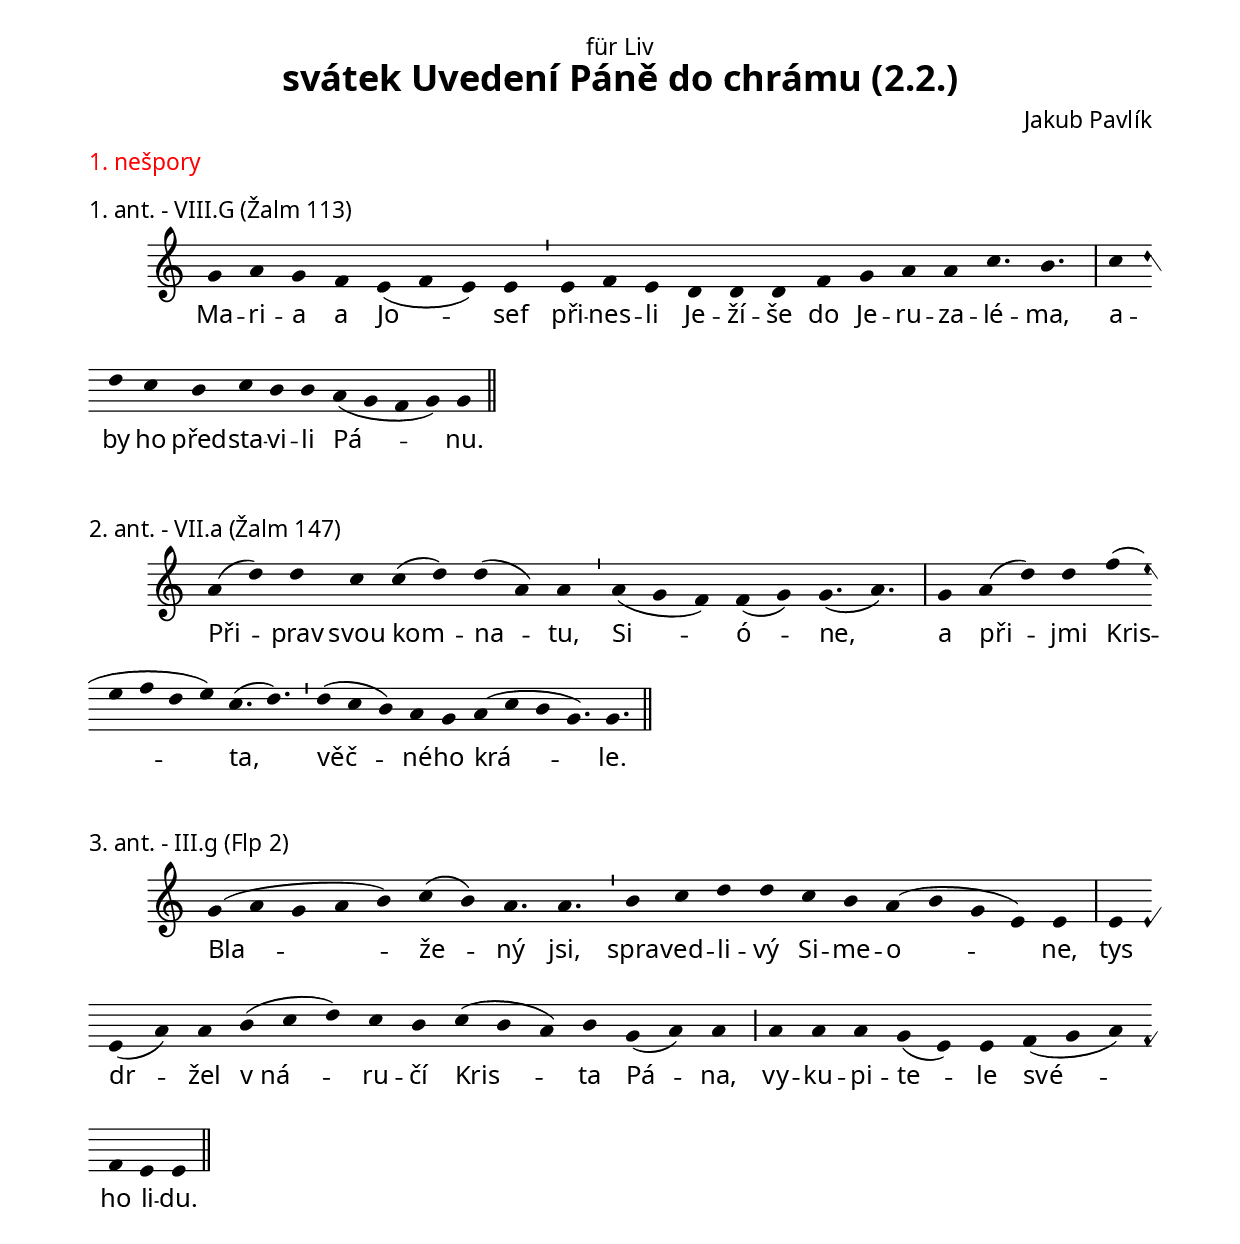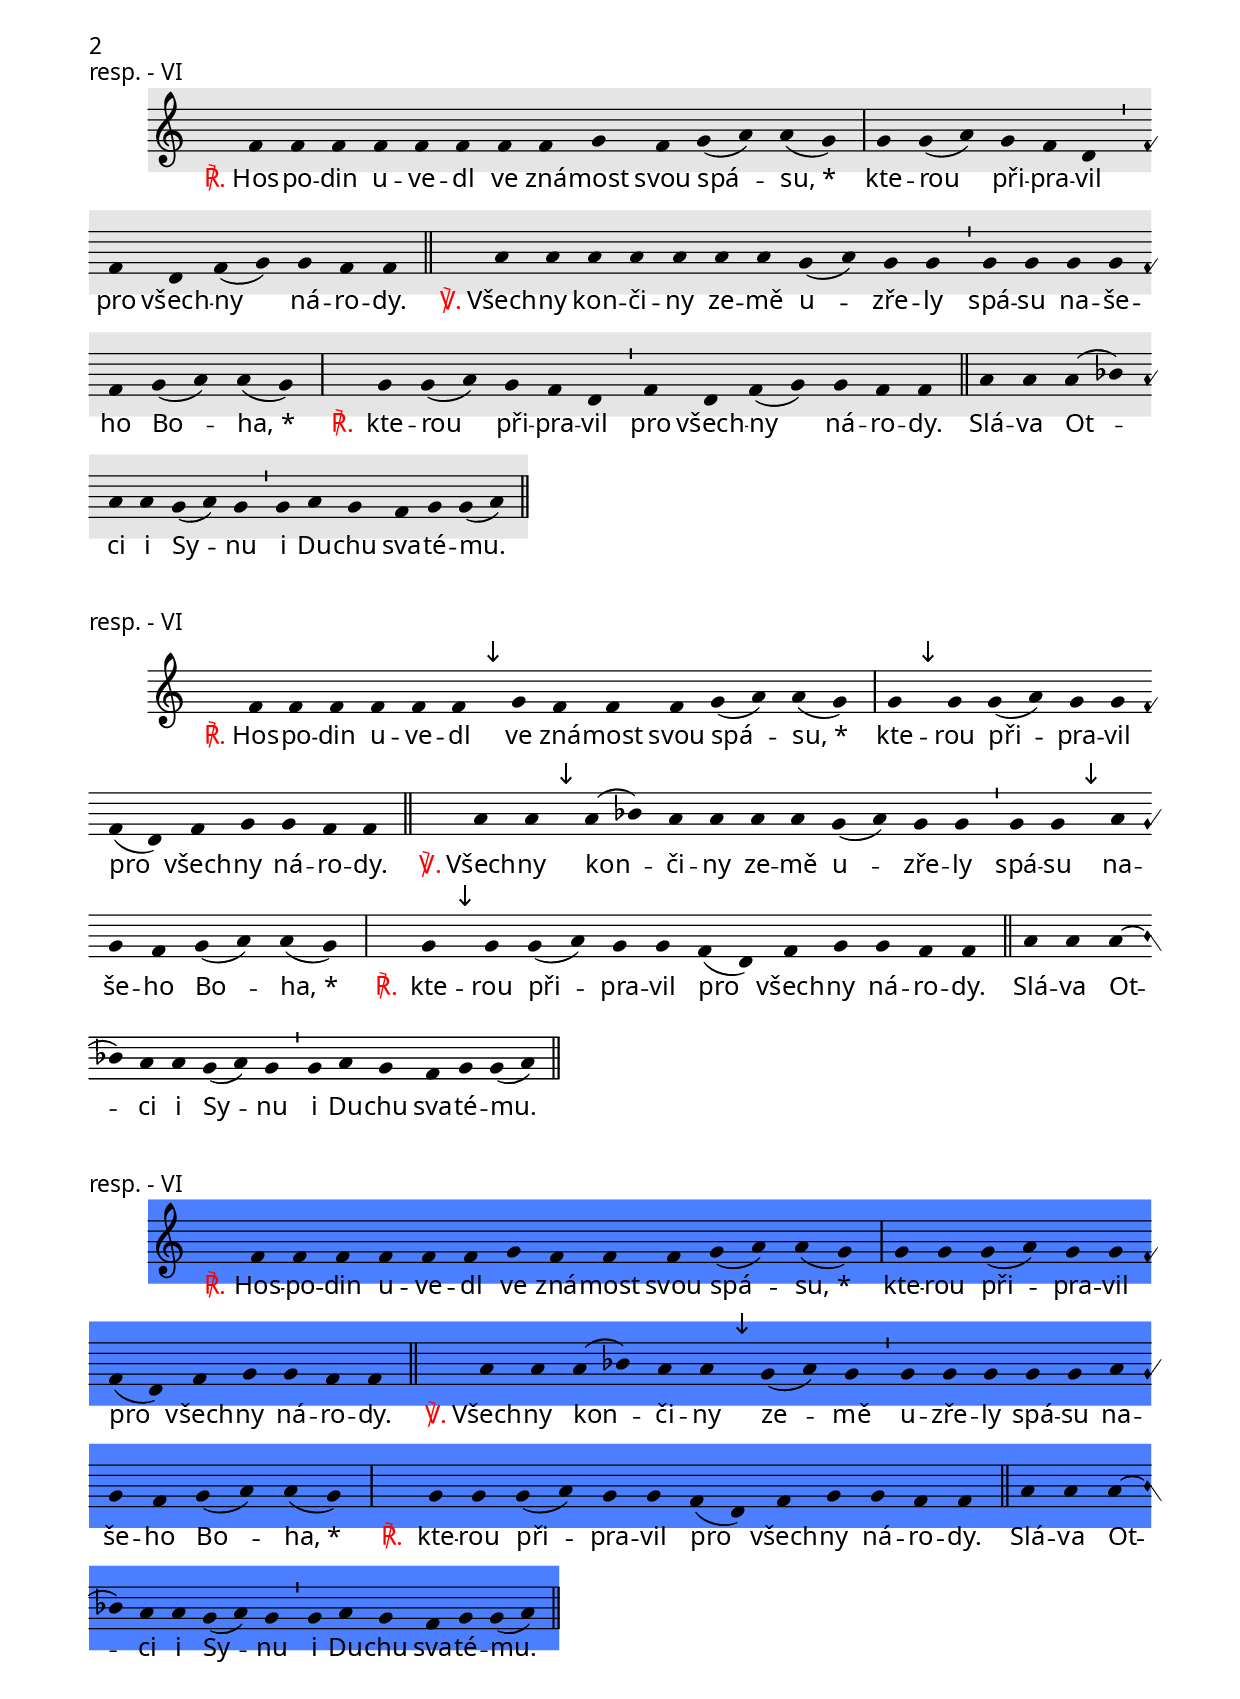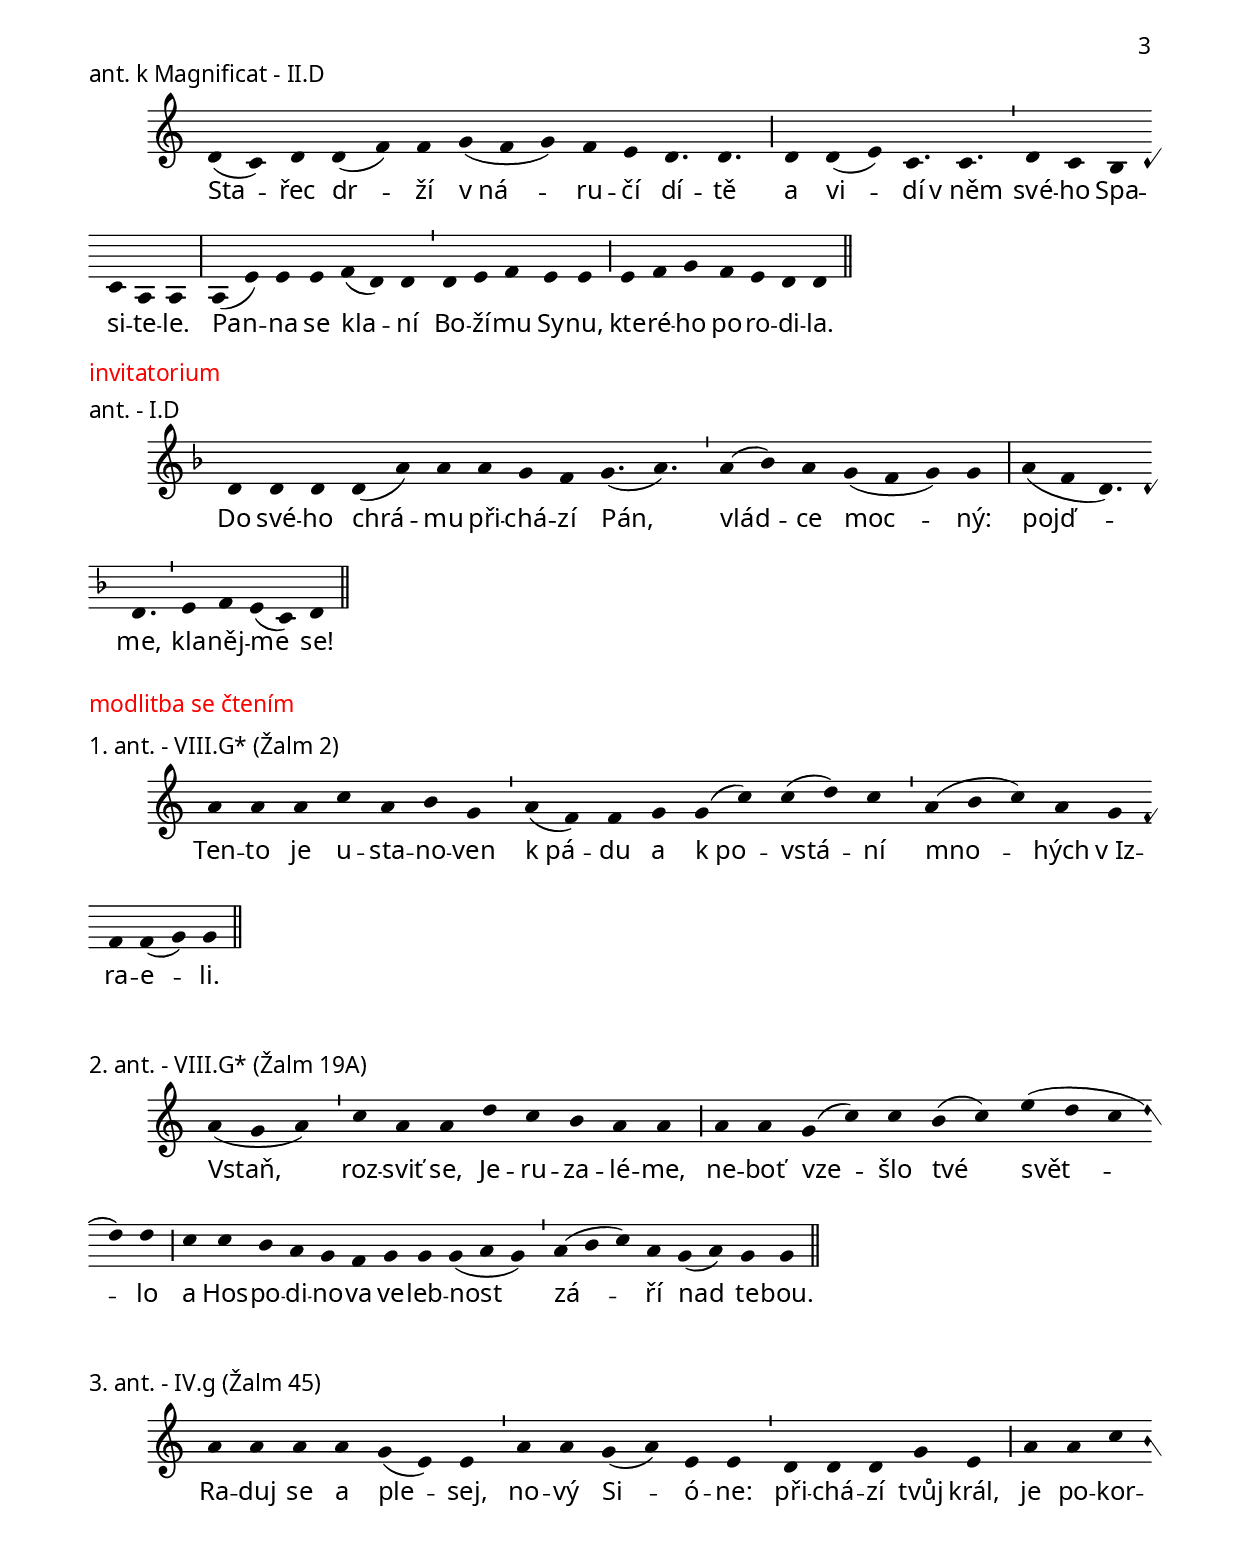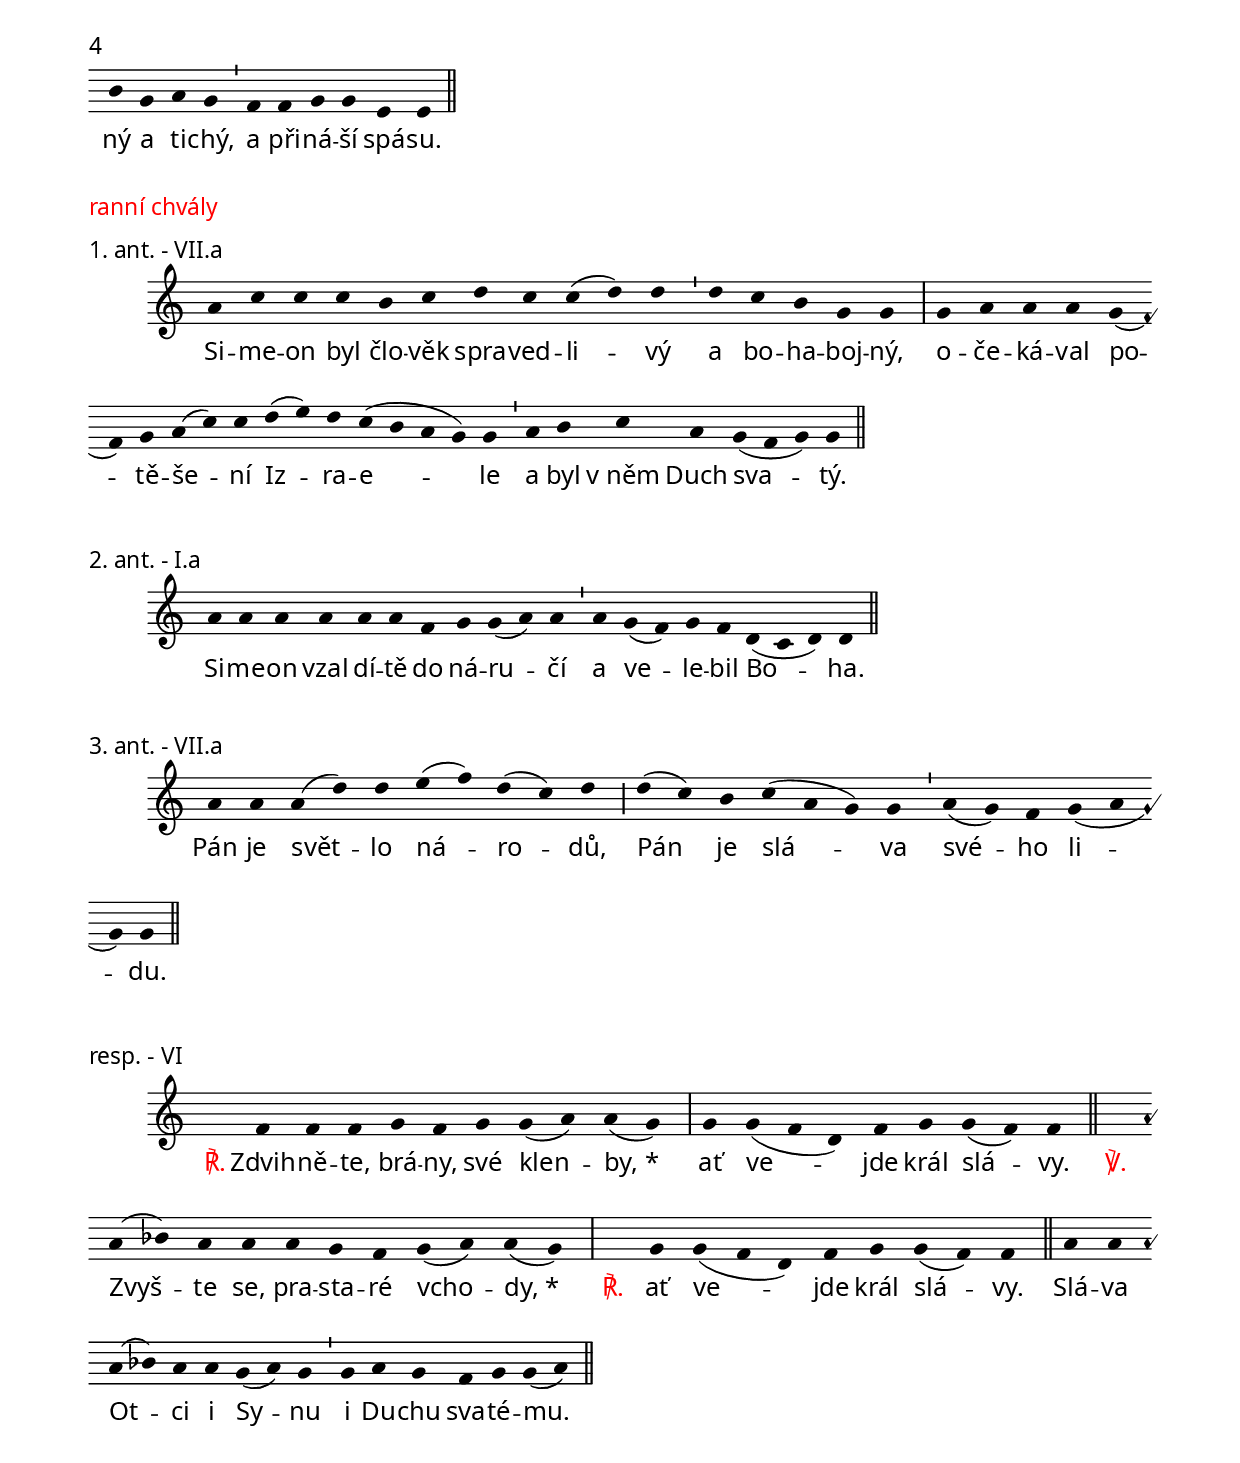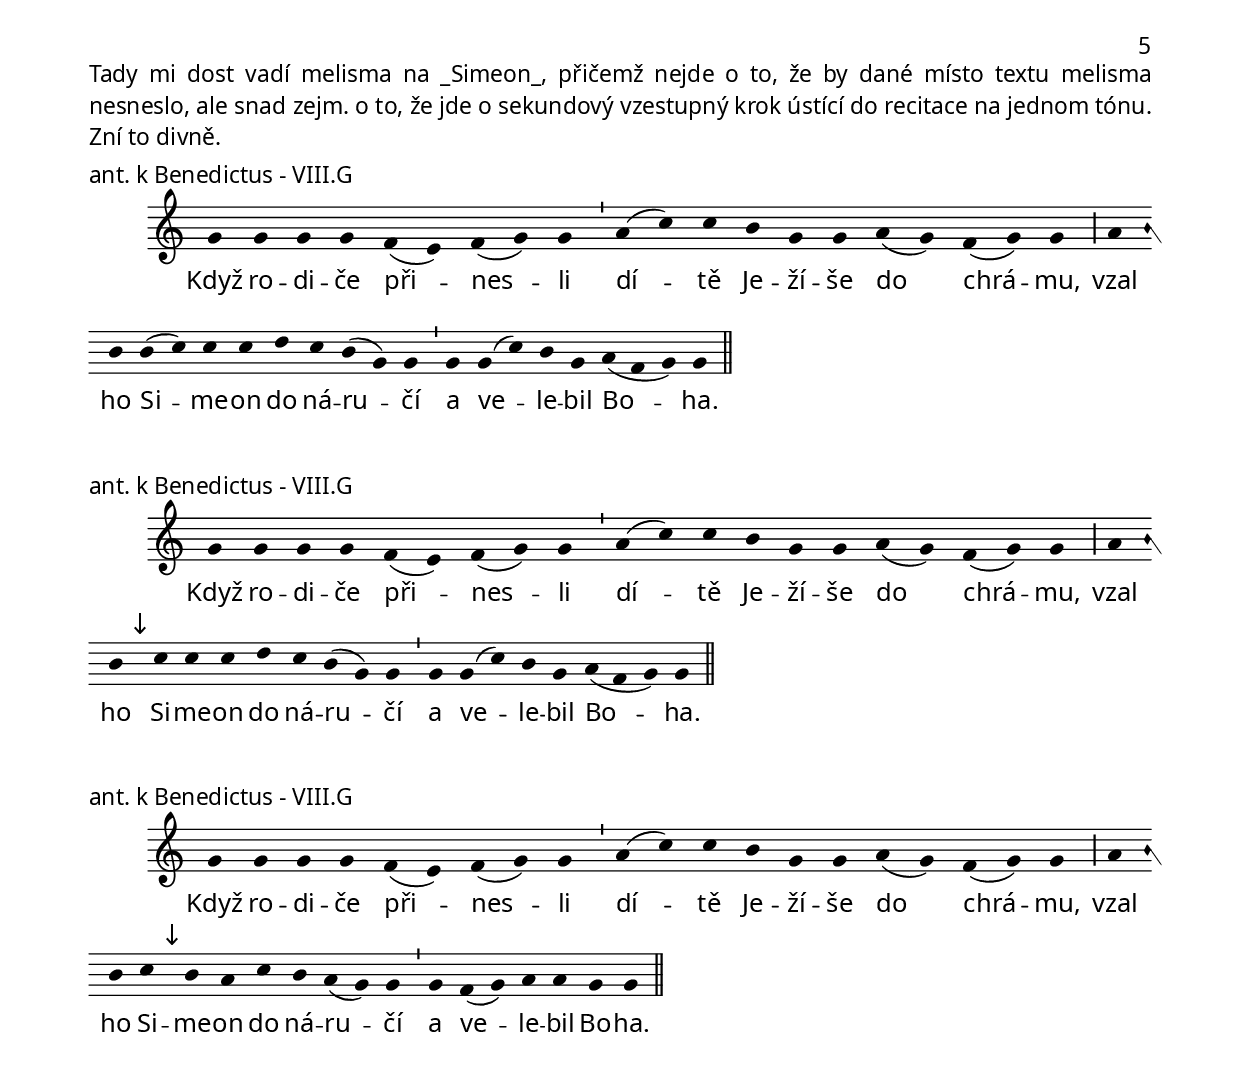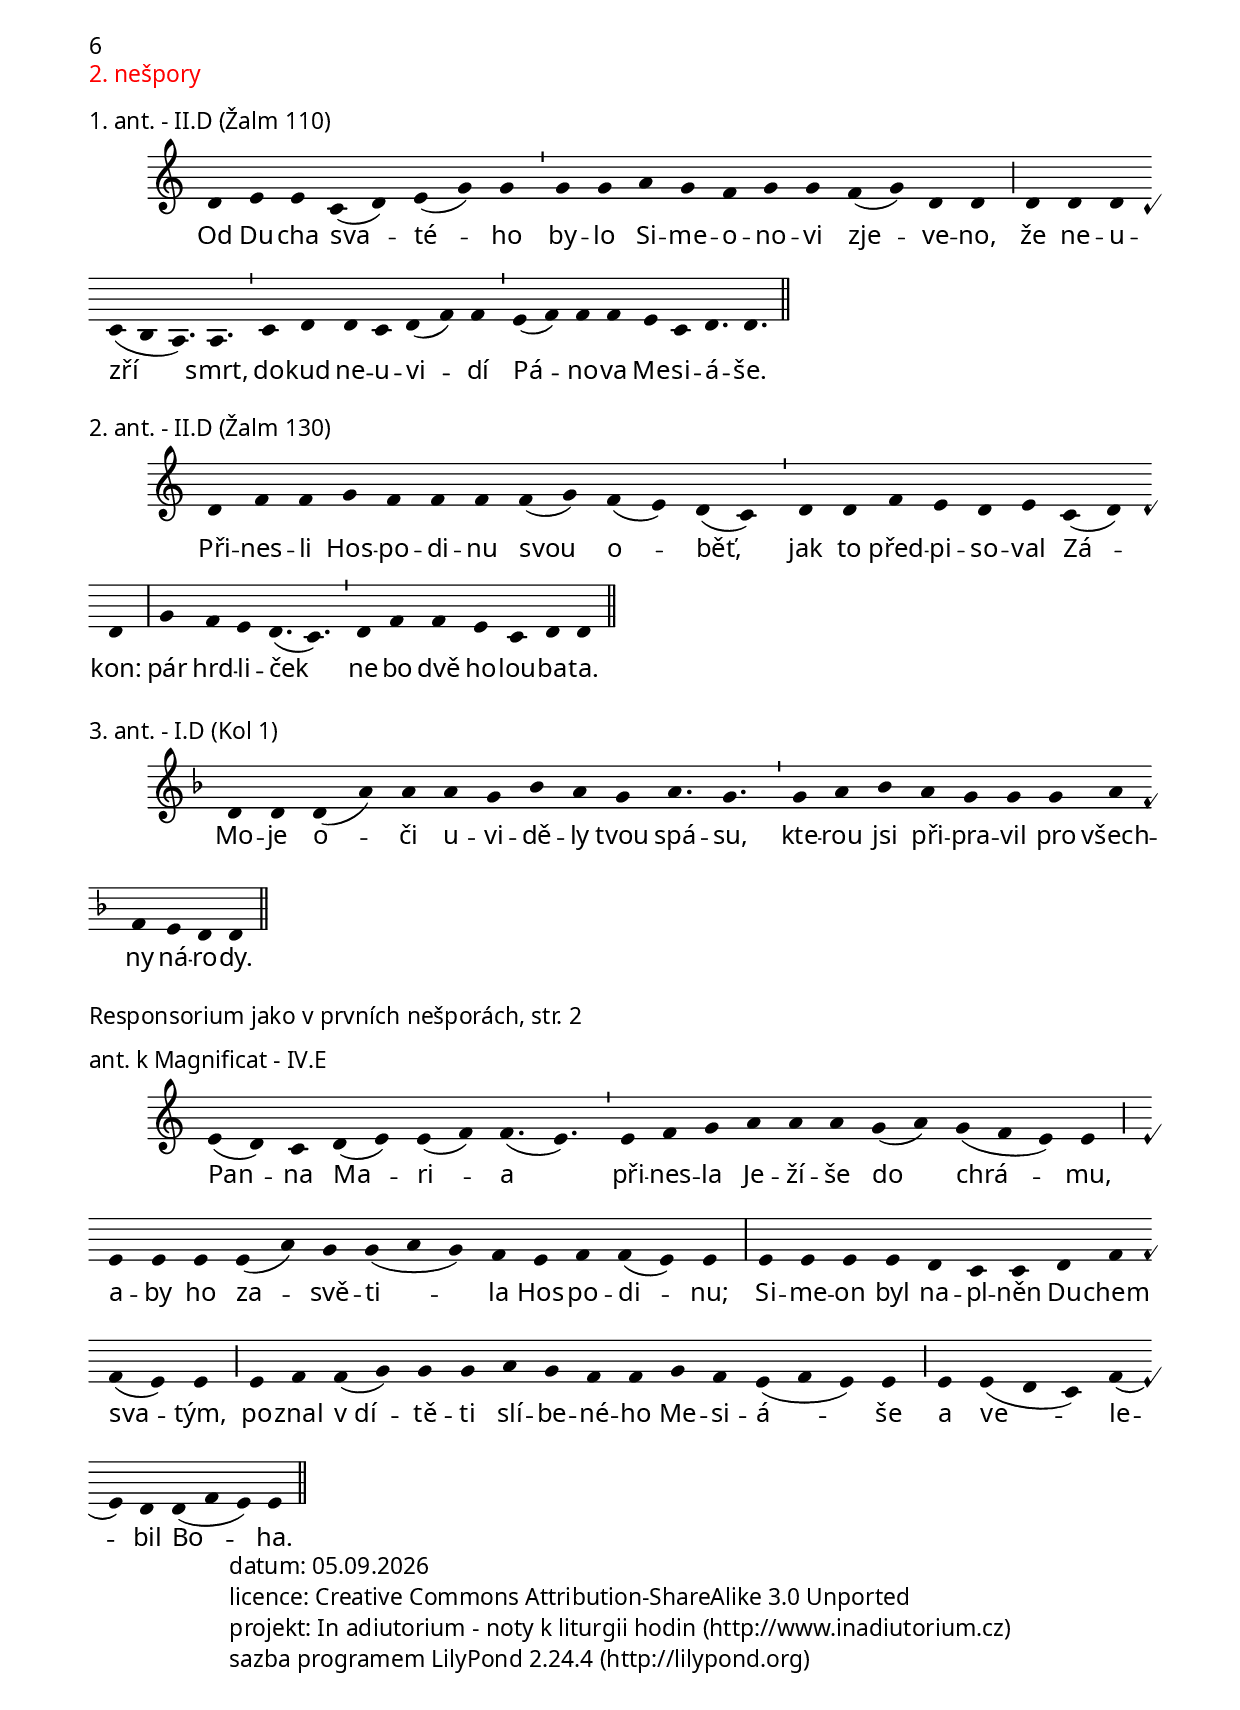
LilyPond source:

\version "2.14.2"

\header {
  title = "svátek Uvedení Páně do chrámu (2.2.)"
  composer = "Jakub Pavlík"
  dedication = "für Liv"
}

\include "../spolecne.ly"
\include "../dilyresponsorii.ly"

\markup {\nadpisHodinka {"1. nešpory"}}

\score {
  \relative c'' {
    \choralniRezim
    g4 a g f e( f e) e \barMin
    e f e d d d f g a a c4. b \barMax
    c4 d c b c b b a( g f g) g \barFinalis
  }
  \addlyrics {
    Ma -- ri -- a a Jo -- sef
    při -- nes -- li Je -- ží -- še do Je -- ru -- za -- lé -- ma,
    a -- by ho před -- sta -- vi -- li Pá -- nu.
  }
  \header {
    quid = "1. ant."
    modus = "VIII"
    differentia = "G"
    psalmus = "Žalm 113"
    id = "1ne-a1"
    piece = \markup {\sestavTitulek}
  }
}

\score {
  \relative c'' {
    \choralniRezim
    a4( d) d c c( d) d( a) a \barMin
    a( g f) f( g) g4.( a) \barMax
    g4 a( d) d f( e f d e) c4.( d) \barMin
    d4( c b) a g a( c b g4.) g \barFinalis
  }
  \addlyrics {
    Při -- prav svou kom -- na -- tu,
    Si -- ó -- ne,
    a při -- jmi Kris -- ta,
    věč -- né -- ho krá -- le.
  }
  \header {
    quid = "2. ant."
    modus = "VII"
    differentia = "a"
    psalmus = "Žalm 147"
    id = "1ne-a2"
    piece = \markup {\sestavTitulek}
  }
}

\score {
  \relative c'' {
    \choralniRezim
    g4( a g a b) c( b) a4. a \barMin
    b4 c d d c b a( b g e) e \barMax
    e e( a) a b( c d) c b c( b a) b g( a) a \barMaior
    a a a g( e) e f( g a) f e e \barFinalis
  }
  \addlyrics {
    Bla -- že -- ný jsi,
    spra -- ved -- li -- vý Si -- me -- o -- ne,
    tys dr -- žel v_ná -- ru -- čí Kris -- ta Pá -- na,
    vy -- ku -- pi -- te -- le své -- ho li -- du.
  }
  \header {
    quid = "3. ant."
    modus = "III"
    differentia = "g"
    psalmus = "Flp 2"
    id = "1ne-a3"
    piece = \markup {\sestavTitulek}
  }
}

\pageBreak

\score {
  \relative c' {
    \zvyraznovacSedy
    \choralniRezim

    \label #'respInesp

    % R
    \neviditelna f
    f4 f f f f f f f g f g( a) a( g) \barMax
    g g( a) g f d \barMin f d f( g) g f f \barFinalis
    % V
    \neviditelna a
    a4 a a a a a a g( a) g g \barMin g g g g f g( a) a( g) \barMax
    % R
    \neviditelna g
    g g( a) g f d \barMin f d f( g) g f f \barFinalis
    % Slava
    \respVIdoxologie \barFinalis
  }
  \addlyrics {
    \Response Hos -- po -- din u -- ve -- dl ve zná -- most svou spá -- su,_*
    kte -- rou při -- pra -- vil pro všech -- ny ná -- ro -- dy.
    \Verse Všech -- ny kon -- či -- ny ze -- mě u -- zře -- ly spá -- su na -- še -- ho Bo -- ha,_*
    \Response kte -- rou při -- pra -- vil pro všech -- ny ná -- ro -- dy.
    \textRespDoxologie
  }
  \header {
    quid = "resp."
    modus = "VI"
    id = "1ne-resp"
    piece = \markup {\sestavTitulekResp}
  }
}

\score {
  \relative c' {
    \choralniRezim

    \label #'respInesp

    % R
    \neviditelna f
    f4 f f f f f \mark\sipka g f f f g( a) a( g) \barMax
    g \mark\sipka g g( a) g g f( d) f g g f f \barFinalis
    % V
    \neviditelna a
    a4 a \mark\sipka a( bes) a a a a g( a) g g \barMin g g \mark\sipka a g f g( a) a( g) \barMax
    % R
    \neviditelna g
    g \mark\sipka g g( a) g g f( d) f g g f f \barFinalis
    % Slava
    \respVIdoxologie \barFinalis
  }
  \addlyrics {
    \Response Hos -- po -- din u -- ve -- dl ve zná -- most svou spá -- su,_*
    kte -- rou při -- pra -- vil pro všech -- ny ná -- ro -- dy.
    \Verse Všech -- ny kon -- či -- ny ze -- mě u -- zře -- ly spá -- su na -- še -- ho Bo -- ha,_*
    \Response kte -- rou při -- pra -- vil pro všech -- ny ná -- ro -- dy.
    \textRespDoxologie
  }
  \header {
    quid = "resp."
    modus = "VI"
    id = "1ne-resp"
    piece = \markup {\sestavTitulekResp}
  }
}

\score {
  \relative c' {
    \zvyraznovacModry
    \choralniRezim

    \label #'respInesp

    % R
    \neviditelna f
    f4 f f f f f g f f f g( a) a( g) \barMax
    g g g( a) g g f( d) f g g f f \barFinalis
    % V
    \neviditelna a
    a4 a a( bes) a a \mark\sipka g( a) g \barMin g g g g g a g f g( a) a( g) \barMax
    % R
    \neviditelna g
    g g g( a) g g f( d) f g g f f \barFinalis
    % Slava
    \respVIdoxologie \barFinalis
  }
  \addlyrics {
    \Response Hos -- po -- din u -- ve -- dl ve zná -- most svou spá -- su,_*
    kte -- rou při -- pra -- vil pro všech -- ny ná -- ro -- dy.
    \Verse Všech -- ny kon -- či -- ny ze -- mě u -- zře -- ly spá -- su na -- še -- ho Bo -- ha,_*
    \Response kte -- rou při -- pra -- vil pro všech -- ny ná -- ro -- dy.
    \textRespDoxologie
  }
  \header {
    quid = "resp."
    modus = "VI"
    id = "1ne-resp"
    piece = \markup {\sestavTitulekResp}
  }
}

\pageBreak

\score {
  \relative c' {
    \choralniRezim
    d4( c) d d( f) f g( f g) f e d4. d \barMaior
    d4 d( e) c4. c \barMin
    d4 c b c a a \barMax
    a( e') e e f( d) d \barMin
    d e f e e \barMaior
    e f g f e d d \barFinalis
  }
  \addlyrics {
    Sta -- řec dr -- ží v_ná -- ru -- čí dí -- tě
    a vi -- dí v_něm své -- ho Spa -- si -- te -- le.
    Pan -- na se kla -- ní
    Bo -- ží -- mu Sy -- nu,
    kte -- ré -- ho po -- ro -- di -- la.
  }
  \header {
    quid = "ant. k Magnificat"
    modus = "II"
    differentia = "D"
    psalmus = ""
    id = "1ne-amag"
    piece = \markup {\sestavTitulekBezZalmu}
  }
}

\markup {\nadpisHodinka {"invitatorium"}}

\score {
  \relative c' {
    \choralniRezim
    \key f \major
    d4 d d d( a') a a g f g4.( a) \barMin
    a4( bes) a g( f g) g \barMax
    a( f d4.) d \barMin
    e4 f e( c) d \barFinalis
  }
  \addlyrics {
    Do své -- ho chrá -- mu při -- chá -- zí Pán,
    vlád -- ce moc -- ný:
    pojď -- me,
    kla -- něj -- me se!
  }
  \header {
    quid = "ant."
    modus = "I"
    differentia = "D"
    psalmus = ""
    id = "invit"
    piece = \markup {\sestavTitulekBezZalmu}
  }
}

\markup {\nadpisHodinka {"modlitba se čtením"}}

\score {
  \relative c'' {
    \choralniRezim
    a4 a a c a b g \barMin
    a( f) f g g( c) c( d) c \barMin
    a( b c) a g f f( g) g \barFinalis
  }
  \addlyrics {
    Ten -- to je u -- sta -- no -- ven
    k_pá -- du a k_po -- vstá -- ní
    mno -- hých v_Iz -- ra -- e -- li.
  }
  \header {
    quid = "1. ant."
    modus = "VIII"
    differentia = "G*"
    psalmus = "Žalm 2"
    id = "mc-a1"
    piece = \markup {\sestavTitulek}
  }
}

\score {
  \relative c'' {
    \choralniRezim
    a4( g a) \barMin c a a d c b a a \barMaior
    a a g( c) c b( c) e( d c d) d \barMaior
    c c b a g f g g g( a g) \barMin
    a( b c) a g( a) g g \barFinalis
  }
  \addlyrics {
    Vstaň, roz -- sviť se, Je -- ru -- za -- lé -- me,
    ne -- boť vze -- šlo tvé svět -- lo
    a Hos -- po -- di -- no -- va ve -- leb -- nost
    zá -- ří nad te -- bou.
  }
  \header {
    quid = "2. ant."
    modus = "VIII"
    differentia = "G*"
    psalmus = "Žalm 19A"
    id = "mc-a2"
    piece = \markup {\sestavTitulek}
  }
}

\score {
  \relative c'' {
    \choralniRezim
    a4 a a a g( e) e \barMin a a g( a) e e \barMin
    d d d g e \barMaior
    a a c b g a g \barMin
    f f g g e e \barFinalis
  }
  \addlyrics {
    Ra -- duj se a ple -- sej, no -- vý Si -- ó -- ne:
    při -- chá -- zí tvůj král,
    je po -- kor -- ný a ti -- chý,
    a při -- ná -- ší spá -- su.
  }
  \header {
    quid = "3. ant."
    modus = "IV"
    differentia = "g"
    psalmus = "Žalm 45"
    fial = "antifony/advent_tyden2.ly#ne-1ne-a1"
    id = "mc-a3"
    piece = \markup {\sestavTitulek}
  }
}

\markup {\nadpisHodinka {"ranní chvály"}}

\score {
  \relative c'' {
    \choralniRezim
    a4 c c c b c d c c( d) d \barMin
    d c b g g \barMax
    g a a a g( f) g a( c) c d( e) d c( b a g) g \barMin
    a b c a g( f g) g \barFinalis
  }
  \addlyrics {
    Si -- me -- on byl člo -- věk spra -- ved -- li -- vý
    a bo -- ha -- boj -- ný,
    o -- če -- ká -- val po -- tě -- še -- ní Iz -- ra -- e -- le
    a byl v_něm Duch sva -- tý.
  }
  \header {
    quid = "1. ant."
    modus = "VII"
    differentia = "a"
    psalmus = ""
    id = "rch-a1"
    piece = \markup {\sestavTitulekBezZalmu}
  }
}

\score {
  \relative c'' {
    \choralniRezim
    a4 a a a a a f g g( a) a \barMin
    a g( f) g f d( c d) d \barFinalis
  }
  \addlyrics {
    Si -- me -- on vzal dí -- tě do ná -- ru -- čí
    a ve -- le -- bil Bo -- ha.
  }
  \header {
    quid = "2. ant."
    modus = "I"
    differentia = "a"
    psalmus = ""
    placet = "lépe"
    id = "rch-a2"
    piece = \markup {\sestavTitulekBezZalmu}
  }
}

\score {
  \relative c'' {
    \choralniRezim
    a4 a a( d) d e( f) d( c) d \barMaior
    d( c) b c( a g) g \barMin
    a( g) f g( a g) g \barFinalis
  }
  \addlyrics {
    Pán je svět -- lo ná -- ro -- dů,
    Pán je slá -- va
    své -- ho li -- du.
  }
  \header {
    quid = "3. ant."
    modus = "VII"
    differentia = "a"
    psalmus = ""
    id = "rch-a3"
    piece = \markup {\sestavTitulekBezZalmu}
  }
}

\score {
  \relative c' {
    \choralniRezim

    % R
    \neviditelna f
    f4 f f g f g g( a) a( g) \barMax
    g g( f d) f g g( f) f \barFinalis
    % V
    \neviditelna a
    a( bes) a a a g f g( a) a( g) \barMax
    % R
    \neviditelna g
    g g( f d) f g g( f) f \barFinalis
    % Slava
    \respVIdoxologie \barFinalis
  }
  \addlyrics {
    \Response Zdvih -- ně -- te, brá -- ny, své klen -- by,_*
    ať ve -- jde král slá -- vy.
    \Verse Zvyš -- te se, pra -- sta -- ré vcho -- dy,_*
    \Response ať ve -- jde král slá -- vy.
    \textRespDoxologie
  }
  \header {
    quid = "resp."
    modus = "VI"
    id = "rch-resp"
    piece = \markup {\sestavTitulekResp}
  }
}

\pageBreak

\markup\justify{
  Tady mi dost vadí melisma na _Simeon_, přičemž nejde o to,
  že by dané místo textu melisma nesneslo, ale snad zejm. o to,
  že jde o sekundový vzestupný krok ústící do recitace na jednom tónu.
  Zní to divně.
}

\score {
  \relative c'' {
    \choralniRezim
    g4 g g g f( e) f( g) g \barMin
    a( c) c b g g a( g) f( g) g \barMaior
    a b b( c) c c d c b( g) g \barMin
    g g( c) b g a( f g) g \barFinalis
  }
  \addlyrics {
    Když ro -- di -- če při -- nes -- li
    dí -- tě Je -- ží -- še do chrá -- mu,
    vzal ho Si -- me -- on do ná -- ru -- čí
    a ve -- le -- bil Bo -- ha.
  }
  \header {
    quid = "ant. k Benedictus"
    modus = "VIII"
    differentia = "G"
    psalmus = ""
    id = "rch-aben"
    piece = \markup {\sestavTitulekBezZalmu}
  }
}

\score {
  \relative c'' {
    \choralniRezim
    g4 g g g f( e) f( g) g \barMin
    a( c) c b g g a( g) f( g) g \barMaior
    a b \mark\sipka c c c d c b( g) g \barMin
    g g( c) b g a( f g) g \barFinalis
  }
  \addlyrics {
    Když ro -- di -- če při -- nes -- li
    dí -- tě Je -- ží -- še do chrá -- mu,
    vzal ho Si -- me -- on do ná -- ru -- čí
    a ve -- le -- bil Bo -- ha.
  }
  \header {
    quid = "ant. k Benedictus"
    modus = "VIII"
    differentia = "G"
    psalmus = ""
    id = "rch-aben"
    piece = \markup {\sestavTitulekBezZalmu}
  }
}

\score {
  \relative c'' {
    \choralniRezim
    g4 g g g f( e) f( g) g \barMin
    a( c) c b g g a( g) f( g) g \barMaior
    a b c \mark\sipka b a c b a( g) g \barMin
    g f( g) a a g g \barFinalis
  }
  \addlyrics {
    Když ro -- di -- če při -- nes -- li
    dí -- tě Je -- ží -- še do chrá -- mu,
    vzal ho Si -- me -- on do ná -- ru -- čí
    a ve -- le -- bil Bo -- ha.
  }
  \header {
    quid = "ant. k Benedictus"
    modus = "VIII"
    differentia = "G"
    psalmus = ""
    id = "rch-aben"
    piece = \markup {\sestavTitulekBezZalmu}
  }
}

\pageBreak

\markup {\nadpisHodinka {"2. nešpory"}}

\score {
  \relative c' {
    \choralniRezim
    d4 e e c( d) e( g) g \barMin
    g g a g f g g f( g) d d \barMaior
    d d d c( b a4.) a \barMin
    c4 d d c d( f) f \barMin
    e( f) f f e c d4. d \barFinalis
  }
  \addlyrics {
    Od Du -- cha sva -- té -- ho
    by -- lo Si -- me -- o -- no -- vi zje -- ve -- no,
    že ne -- u -- zří smrt,
    do -- kud ne -- u -- vi -- dí
    Pá -- no -- va Me -- si -- á -- še.
  }
  \header {
    quid = "1. ant."
    modus = "II"
    differentia = "D"
    psalmus = "Žalm 110"
    placet = "lépe"
    id = "2ne-a1"
    piece = \markup {\sestavTitulek}
  }
}

\score {
  \relative c' {
    \choralniRezim
    d4 f f g f f f f( g) f( e) d( c) \barMin
    d d f e d e c( d) d \barMax
    g f e d4.( c) \barMin
    d4 f f e c d d \barFinalis
  }
  \addlyrics {
    Při -- nes -- li Hos -- po -- di -- nu svou o -- běť,
    jak to před -- pi -- so -- val Zá -- kon:
    pár hrd -- li -- ček
    ne -- bo dvě ho -- lou -- ba -- ta.
  }
  \header {
    quid = "2. ant."
    modus = "II"
    differentia = "D"
    psalmus = "Žalm 130"
    placet = "lépe"
    id = "2ne-a2"
    piece = \markup {\sestavTitulek}
  }
}

\score {
  \relative c' {
    \choralniRezim
    \key f \major
    d4 d d( a') a a g bes a g a4. g \barMin
    g4 a bes a g g g a f e d d \barFinalis
  }
  \addlyrics {
    Mo -- je o -- či u -- vi -- dě -- ly tvou spá -- su,
    kte -- rou jsi při -- pra -- vil pro všech -- ny ná -- ro -- dy.
  }
  \header {
    quid = "3. ant."
    modus = "I"
    differentia = "D"
    psalmus = "Kol 1"
    fons = "slavnost Narození Páně, modlitba uprostřed dne, odpolední antifona"
    fial = "vanoce_narozenipane.ly#vden-anona"
    id = "2ne-a3"
    piece = \markup {\sestavTitulek}
  }
}

\markup {Responsorium jako v prvních nešporách, str. \page-ref #'respInesp "0" "?" }

\score {
  \relative c' {
    \choralniRezim
    e4( d) c d( e) e( f) f4.( e) \barMin
    e4 f g a a a g( a) g( f e) e \barMaior
    e e e e( a) g g( a g) f e f f( e) e \barMax
    e e e e d c c d f f( e) e \barMaior
    e f f( g) g g a g f f g f e( f e) e \barMaior
    e e( d c) f( e) d d( f e) e \barFinalis
  }
  \addlyrics {
    Pan -- na Ma -- ri -- a
    při -- nes -- la Je -- ží -- še do chrá -- mu,
    a -- by ho za -- svě -- ti -- la Hos -- po -- di -- nu;
    Si -- me -- on byl na -- pl -- něn Du -- chem sva -- tým,
    po -- znal v_dí -- tě -- ti slí -- be -- né -- ho Me -- si -- á -- še
    a ve -- le -- bil Bo -- ha.
  }
  \header {
    quid = "ant. k Magnificat"
    modus = "IV"
    differentia = "E"
    psalmus = ""
    id = "2ne-amag"
    piece = \markup {\sestavTitulekBezZalmu}
  }
}
